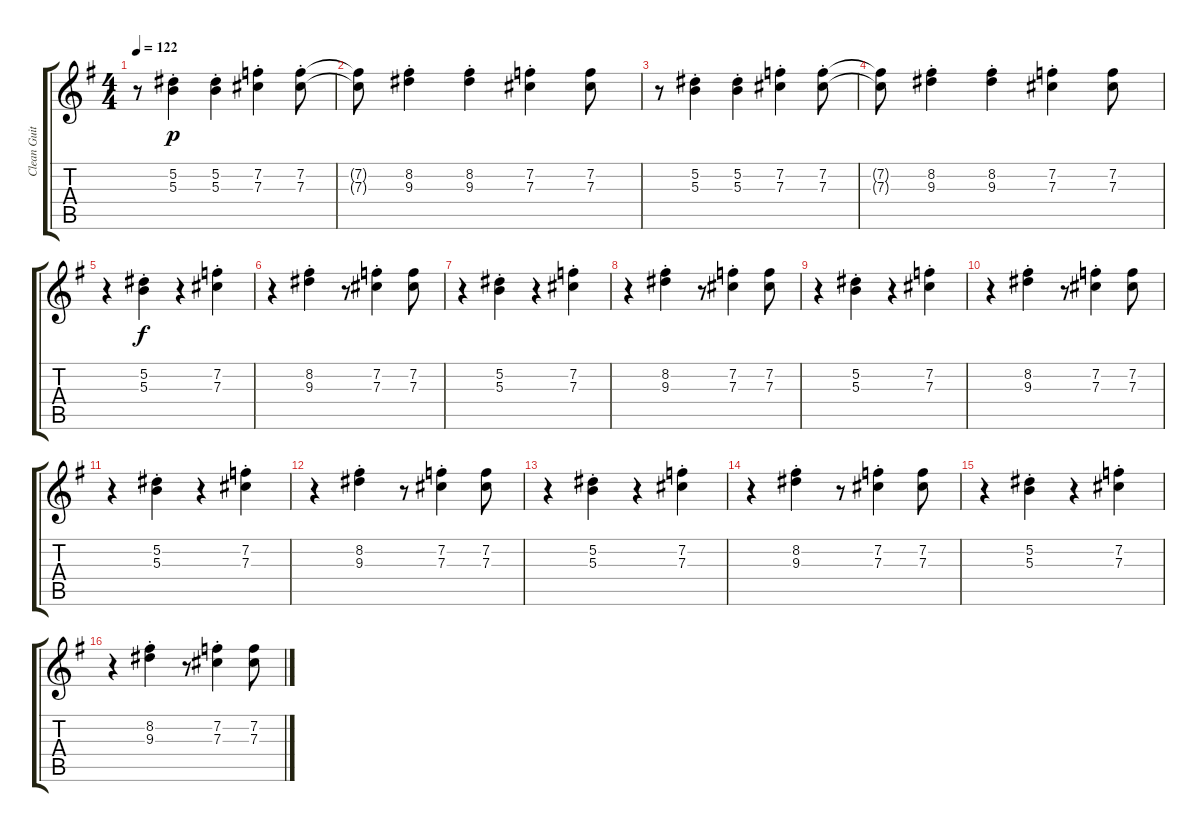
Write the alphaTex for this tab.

\track ("Clean Guitar" "Clean Guit") {instrument electricguitarjazz}
\staff {score tabs}
\tuning (Eb4 Bb3 Gb3 Db3 Ab2 Eb2) {hide}
\ts (4 4)
\tempo 122
\clef g2
\ks g
r.8{dy p} (5.2{st} 5.3{st}).4 (5.2{st} 5.3{st}).4 (7.2{st} 7.3{st}).4 (7.2{st} 7.3{st}).8 |
(7.2{t} 7.3{t}).8 (8.2{st} 9.3{st}).4 (8.2{st} 9.3{st}).4 (7.2{st} 7.3{st}).4 (7.2 7.3).8 |
r.8 (5.2{st} 5.3{st}).4 (5.2{st} 5.3{st}).4 (7.2{st} 7.3{st}).4 (7.2{st} 7.3{st}).8 |
(7.2{t} 7.3{t}).8 (8.2{st} 9.3{st}).4 (8.2{st} 9.3{st}).4 (7.2{st} 7.3{st}).4 (7.2 7.3).8 |
r.4 (5.2{st} 5.3{st}).4{dy f} r.4 (7.2{st} 7.3{st}).4 |
r.4 (8.2{st} 9.3{st}).4 r.8 (7.2{st} 7.3{st}).4 (7.2 7.3).8 |
r.4 (5.2{st} 5.3{st}).4 r.4 (7.2{st} 7.3{st}).4 |
r.4 (8.2{st} 9.3{st}).4 r.8 (7.2{st} 7.3{st}).4 (7.2 7.3).8 |
r.4 (5.2{st} 5.3{st}).4 r.4 (7.2{st} 7.3{st}).4 |
r.4 (8.2{st} 9.3{st}).4 r.8 (7.2{st} 7.3{st}).4 (7.2 7.3).8 |
r.4 (5.2{st} 5.3{st}).4 r.4 (7.2{st} 7.3{st}).4 |
r.4 (8.2{st} 9.3{st}).4 r.8 (7.2{st} 7.3{st}).4 (7.2 7.3).8 |
r.4 (5.2{st} 5.3{st}).4 r.4 (7.2{st} 7.3{st}).4 |
r.4 (8.2{st} 9.3{st}).4 r.8 (7.2{st} 7.3{st}).4 (7.2 7.3).8 |
r.4 (5.2{st} 5.3{st}).4 r.4 (7.2{st} 7.3{st}).4 |
r.4 (8.2{st} 9.3{st}).4 r.8 (7.2{st} 7.3{st}).4 (7.2 7.3).8
